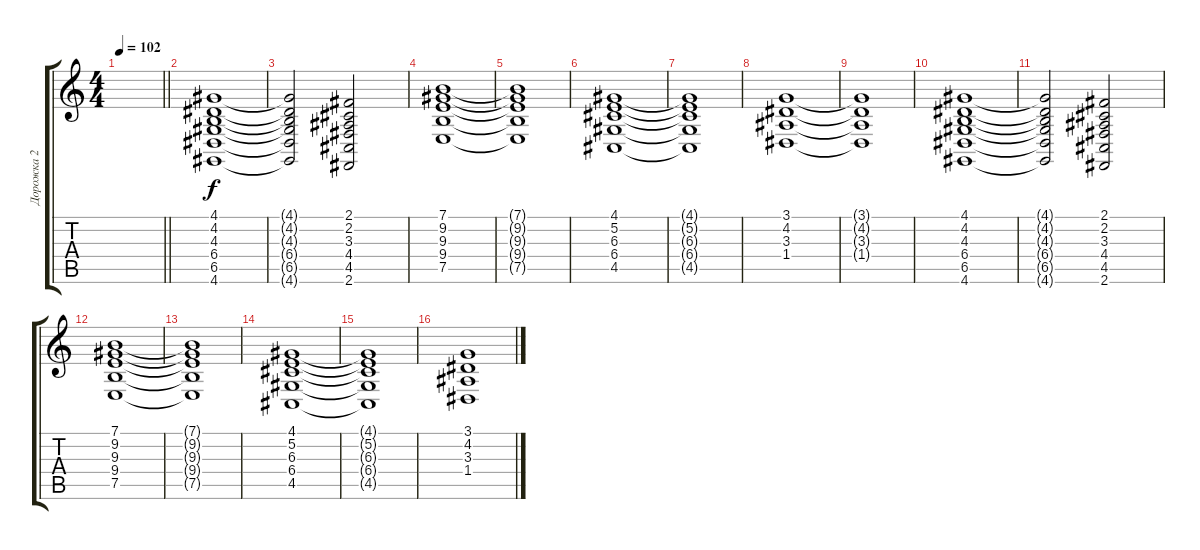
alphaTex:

\track ("Дорожка 2" "Дорожка 2") {instrument stringensemble1}
\staff {score tabs}
\tuning (E4 B3 G3 D3 A2 E2) {hide}
\ts (4 4)
\tempo 102
\clef g2
\barLineRight lightlight
\ks c
|
(4.1 4.2 4.3 6.4 6.5 4.6).1 |
(4.1{t} 4.2{t} 4.3{t} 6.4{t} 6.5{t} 4.6{t}).2 (2.1 2.2 3.3 4.4 4.5 2.6).2 |
(7.1 9.2 9.3 9.4 7.5).1 |
(7.1{t} 9.2{t} 9.3{t} 9.4{t} 7.5{t}).1 |
(4.1 5.2 6.3 6.4 4.5).1 |
(4.1{t} 5.2{t} 6.3{t} 6.4{t} 4.5{t}).1 |
(3.1 4.2 3.3 1.4).1 |
(3.1{t} 4.2{t} 3.3{t} 1.4{t}).1 |
(4.1 4.2 4.3 6.4 6.5 4.6).1 |
(4.1{t} 4.2{t} 4.3{t} 6.4{t} 6.5{t} 4.6{t}).2 (2.1 2.2 3.3 4.4 4.5 2.6).2 |
(7.1 9.2 9.3 9.4 7.5).1 |
(7.1{t} 9.2{t} 9.3{t} 9.4{t} 7.5{t}).1 |
(4.1 5.2 6.3 6.4 4.5).1 |
(4.1{t} 5.2{t} 6.3{t} 6.4{t} 4.5{t}).1 |
(3.1 4.2 3.3 1.4).1
